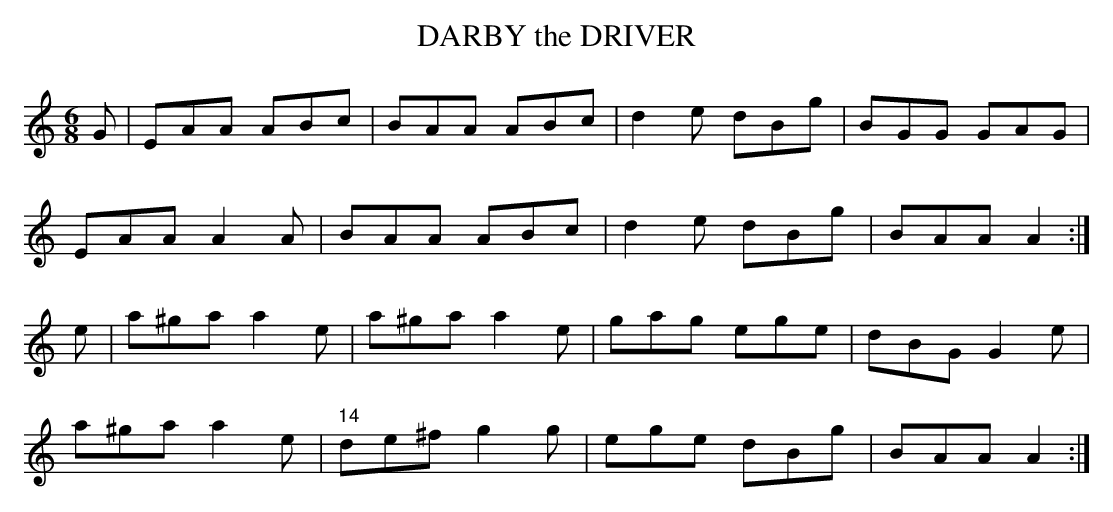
X:1
T:DARBY the DRIVER
M:6/8
L:1/8
K:Am
G|EAA ABc|BAA ABc|d2e dBg|BGG GAG|
EAA A2A|BAA ABc|d2e dBg|BAA A2 :|
e|a^ga a2e|a^ga a2e|gag ege|dBG G2e|
a^ga a2e|"14"de^f g2g|ege dBg|BAA A2 :|
